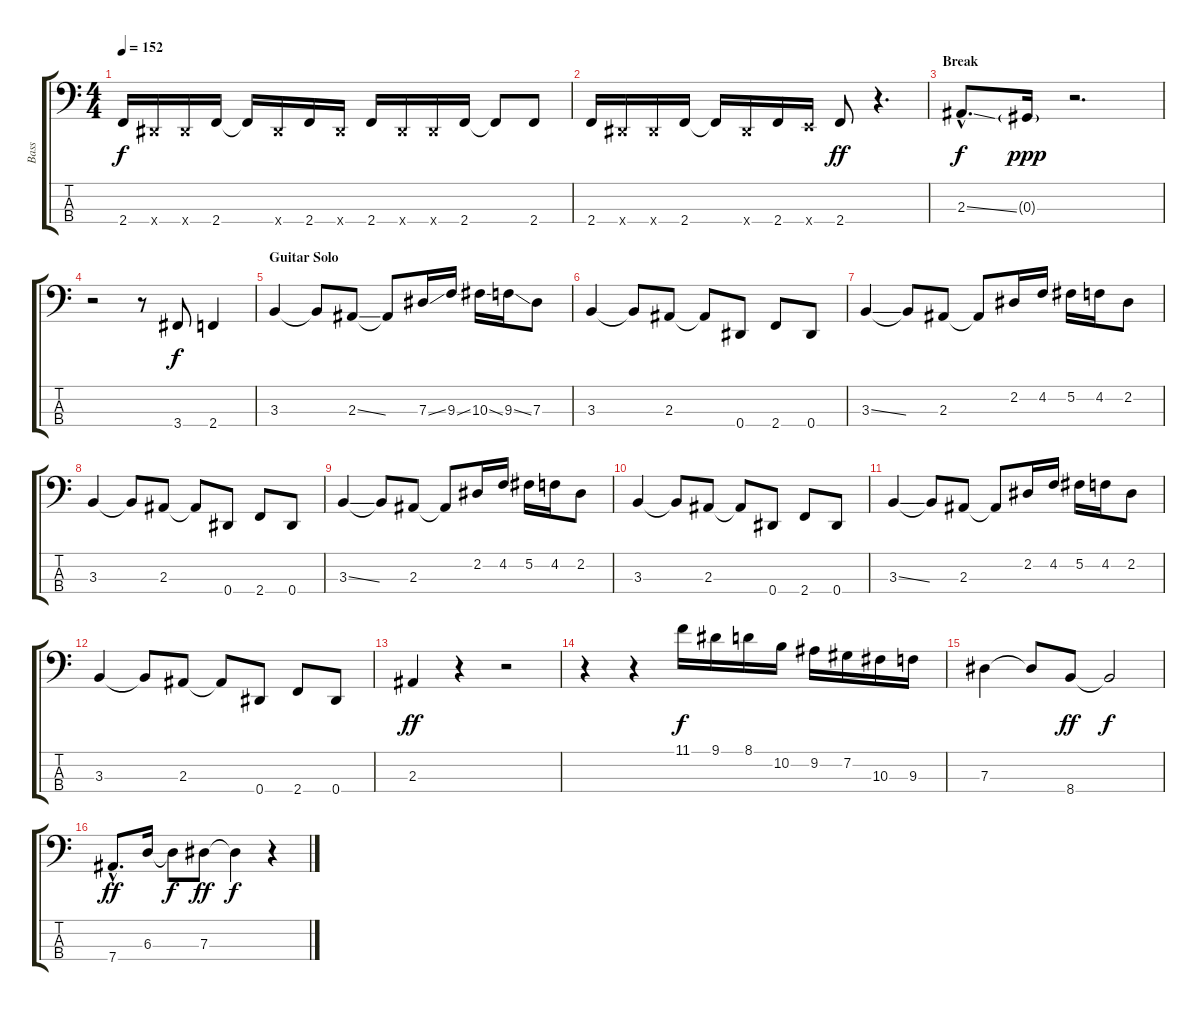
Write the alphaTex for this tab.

\track ("Bass" "Bass") {instrument electricbassfinger}
\staff {score tabs}
\tuning (Gb2 Db2 Ab1 Eb1) {hide}
\ts (4 4)
\tempo 152
\clef f4
\ks c
2.4.16{dy f} 0.4{x}.16 0.4{x}.16 2.4.16 2.4{t}.16 0.4{x}.16 2.4.16 0.4{x}.16 2.4.16 0.4{x}.16 0.4{x}.16 2.4.16 2.4{t}.8 2.4.8 |
2.4.16 0.4{x}.16 0.4{x}.16 2.4.16 2.4{t}.16 0.4{x}.16 2.4.16 1.4{x}.16 2.4.8{dy ff} r.4{d} |
\section ("" "Break")
2.3{ss hac}.8{d dy f} 0.3{g}.16{dy ppp} r.2{d} |
r.2 r.8 3.4.8{dy f} 2.4.4 |
\section ("" "Guitar Solo")
3.3.4 3.3{t}.8 2.3{ss}.8 2.3{t}.8 7.3{ss}.16 9.3{ss}.16 10.3{ss}.16 9.3{ss}.16 7.3.8 |
3.3.4 3.3{t}.8 2.3.8 2.3{t}.8 0.4.8 2.4.8 0.4.8 |
3.3{ss}.4 3.3{t}.8 2.3.8 2.3{t}.8 2.2.16 4.2.16 5.2.16 4.2.16 2.2.8 |
3.3.4 3.3{t}.8 2.3.8 2.3{t}.8 0.4.8 2.4.8 0.4.8 |
3.3{ss}.4 3.3{t}.8 2.3.8 2.3{t}.8 2.2.16 4.2.16 5.2.16 4.2.16 2.2.8 |
3.3.4 3.3{t}.8 2.3.8 2.3{t}.8 0.4.8 2.4.8 0.4.8 |
3.3{ss}.4 3.3{t}.8 2.3.8 2.3{t}.8 2.2.16 4.2.16 5.2.16 4.2.16 2.2.8 |
3.3.4 3.3{t}.8 2.3.8 2.3{t}.8 0.4.8 2.4.8 0.4.8 |
2.3.4{dy ff} r.4 r.2 |
r.4 r.4 11.1.16{dy f} 9.1.16 8.1.16 10.2.16 9.2.16 7.2.16 10.3.16 9.3.16 |
7.3.4 7.3{t}.8 8.4.8{dy ff} 8.4{t}.2{dy f} |
7.4{hac}.8{d dy ff} 6.3.16 6.3{t}.8{dy f} 7.3.8{dy ff} 7.3{t}.4{dy f} r.4
